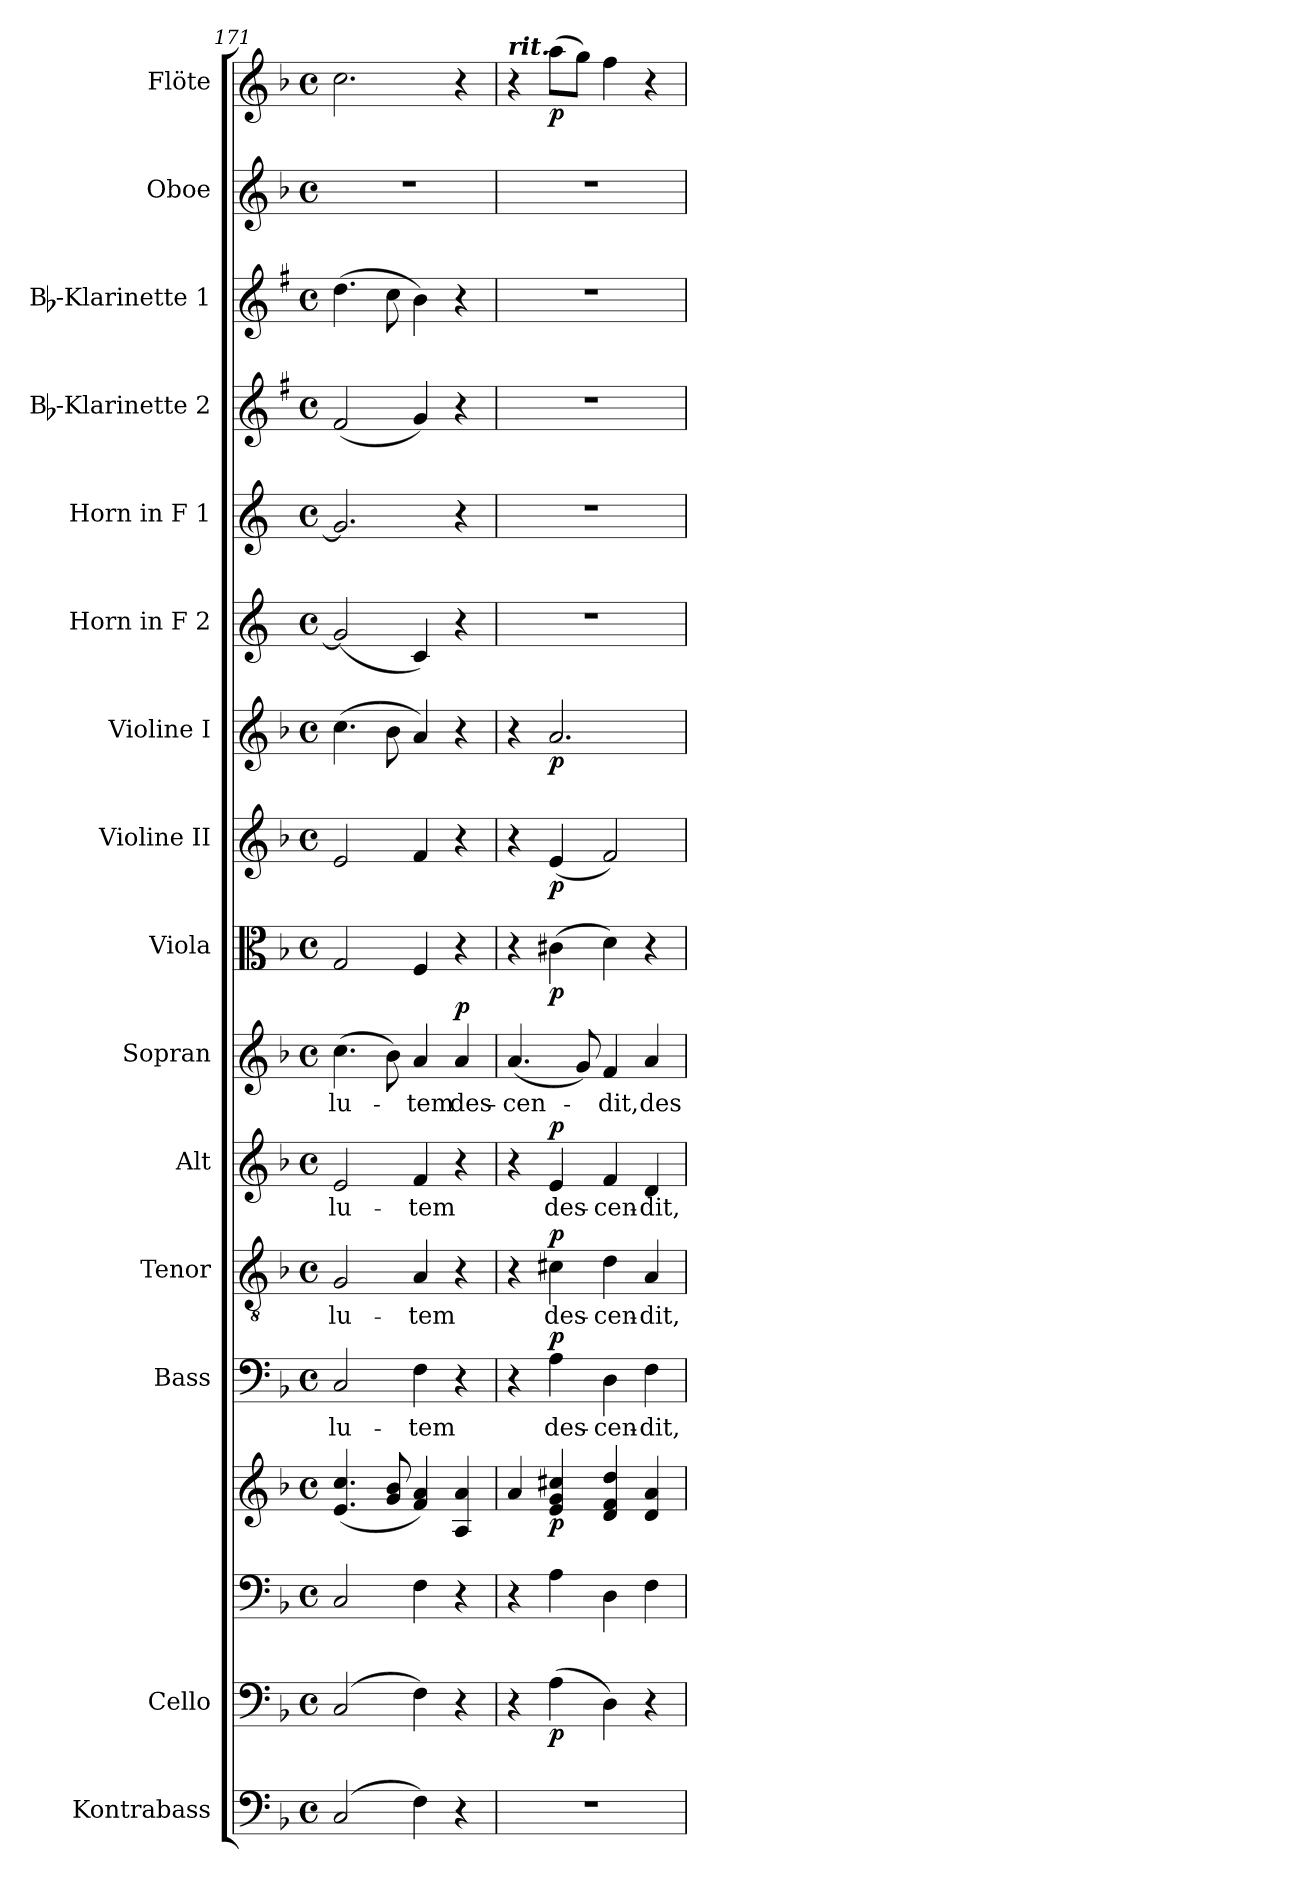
**kern	**kern	**dynam	**kern	**kern	**dynam	**kern	**text	**dynam	**kern	**text	**dynam	**kern	**text	**dynam	**kern	**text	**dynam	**kern	**dynam	**kern	**dynam	**kern	**dynam	**kern	**kern	**kern	**kern	**kern	**kern	**dynam
*part16	*part15	*part15	*part14	*part14	*part14	*part13	*part13	*part13	*part12	*part12	*part12	*part11	*part11	*part11	*part10	*part10	*part10	*part9	*part9	*part8	*part8	*part7	*part7	*part6	*part5	*part4	*part3	*part2	*part1	*part1
*staff17	*staff16	*staff16	*staff15	*staff14	*staff14/15	*staff13	*staff13	*staff13	*staff12	*staff12	*staff12	*staff11	*staff11	*staff11	*staff10	*staff10	*staff10	*staff9	*staff9	*staff8	*staff8	*staff7	*staff7	*staff6	*staff5	*staff4	*staff3	*staff2	*staff1	*staff1
*I"Kontrabass	*I"Cello	*	*	*	*	*I"Bass	*	*	*I"Tenor	*	*	*I"Alt	*	*	*I"Sopran	*	*	*I"Viola	*	*I"Violine II	*	*I"Violine I	*	*I"Horn in F 2	*I"Horn in F 1	*I"Bb-Klarinette 2	*I"Bb-Klarinette 1	*I"Oboe	*I"Flöte	*
*I'Kb.	*	*	*	*	*	*I'B.	*	*	*I'T.	*	*	*I'A.	*	*	*I'S.	*	*	*I'Vla.	*	*I'Vl. II	*	*I'Vl. I	*	*	*	*I'Bb Kl. 2	*I'Bb Kl. 1	*I'Ob.	*I'Fl.	*
*clefF4	*clefF4	*	*clefF4	*clefG2	*	*clefF4	*	*	*clefGv2	*	*	*clefG2	*	*	*clefG2	*	*	*clefC3	*	*clefG2	*	*clefG2	*	*clefG2	*clefG2	*clefG2	*clefG2	*clefG2	*clefG2	*
*ITrd7c12	*	*	*	*	*	*	*	*	*	*	*	*	*	*	*	*	*	*	*	*	*	*	*	*ITrd4c7	*ITrd4c7	*ITrd1c2	*ITrd1c2	*	*	*
*k[b-]	*k[b-]	*	*k[b-]	*k[b-]	*	*k[b-]	*	*	*k[b-]	*	*	*k[b-]	*	*	*k[b-]	*	*	*k[b-]	*	*k[b-]	*	*k[b-]	*	*k[b-]	*k[b-]	*k[b-]	*k[b-]	*k[b-]	*k[b-]	*
*F:	*F:	*	*F:	*F:	*	*F:	*	*	*F:	*	*	*F:	*	*	*F:	*	*	*F:	*	*F:	*	*F:	*	*F:	*F:	*F:	*F:	*F:	*F:	*
*M4/4	*M4/4	*	*M4/4	*M4/4	*	*M4/4	*	*	*M4/4	*	*	*M4/4	*	*	*M4/4	*	*	*M4/4	*	*M4/4	*	*M4/4	*	*M4/4	*M4/4	*M4/4	*M4/4	*M4/4	*M4/4	*
*met(c)	*met(c)	*	*met(c)	*met(c)	*	*met(c)	*	*	*met(c)	*	*	*met(c)	*	*	*met(c)	*	*	*met(c)	*	*met(c)	*	*met(c)	*	*met(c)	*met(c)	*met(c)	*met(c)	*met(c)	*met(c)	*
=171	=171	=171	=171	=171	=171	=171	=171	=171	=171	=171	=171	=171	=171	=171	=171	=171	=171	=171	=171	=171	=171	=171	=171	=171	=171	=171	=171	=171	=171	=171
!	!	!	!	!	!	!	!LO:LY:b	!	!	!LO:LY:b	!	!	!LO:LY:b	!	!	!LO:LY:b	!	!	!	!	!	!	!	!	!	!	!	!	!	!
(2CC/	(2C/	.	2C/	(4.e/ 4.cc/	.	2C/	-lu-	.	2G/	-lu-	.	2e/	-lu-	.	(>4.cc\	-lu-	.	2G/	.	2e/	.	(>4.cc\	.	(<2c/]	2.c/]	(<2e/	(>4.cc\	1r	2.cc\	.
.	.	.	.	8g/ 8b-/	.	.	.	.	.	.	.	.	.	.	8b-\)	.	.	.	.	.	.	8b-\	.	.	.	.	8b-\	.	.	.
!	!	!	!	!	!	!	!LO:LY:b	!	!	!LO:LY:b	!	!	!LO:LY:b	!	!	!LO:LY:b	!	!	!	!	!	!	!	!	!	!	!	!	!	!
4FF\)	4F\)	.	4F\	4f/ 4a/)	.	4F\	-tem	.	4A/	-tem	.	4f/	-tem	.	4a/	-tem	.	4F/	.	4f/	.	4a/)	.	4F/)	.	4f/)	4a\)	.	.	.
!	!	!	!	!	!	!	!	!	!	!	!	!	!	!	!	!LO:LY:b	!LO:DY:a	!	!	!	!	!	!	!	!	!	!	!	!	!
4r	4r	.	4r	4A/ 4a/	.	4r	.	.	4r	.	.	4r	.	.	4a/	des-	p	4r	.	4r	.	4r	.	4r	4r	4r	4r	.	4r	.
=172	=172	=172	=172	=172	=172	=172	=172	=172	=172	=172	=172	=172	=172	=172	=172	=172	=172	=172	=172	=172	=172	=172	=172	=172	=172	=172	=172	=172	=172	=172
!	!	!	!	!	!	!	!	!	!	!	!	!	!	!	!	!	!	!	!	!	!	!	!	!	!	!	!	!	!LO:TX:a:Bi:t=rit.	!
!	!	!	!	!	!	!	!	!	!	!	!	!	!	!	!	!LO:LY:b	!	!	!	!	!	!	!	!	!	!	!	!	!	!
1r	4r	.	4r	4a/	.	4r	.	.	4r	.	.	4r	.	.	(<4.a/	-cen-	.	4r	.	4r	.	4r	.	1r	1r	1r	1r	1r	4r	.
!	!	!LO:DY:b	!	!	!LO:DY:b	!	!LO:LY:b	!LO:DY:a	!	!LO:LY:b	!LO:DY:a	!	!LO:LY:b	!LO:DY:a	!	!	!	!	!LO:DY:b	!	!LO:DY:b	!	!LO:DY:b	!	!	!	!	!	!	!LO:DY:b
.	(>4A\	p	4A\	4e/ 4g/ 4cc#X/	p	4A\	des-	p	4c#X\	des-	p	4e/	des-	p	.	.	.	(>4c#X\	p	(<4e/	p	2.a/	p	.	.	.	.	.	(>8aa\L	p
.	.	.	.	.	.	.	.	.	.	.	.	.	.	.	8g/)	.	.	.	.	.	.	.	.	.	.	.	.	.	8gg\J)	.
!	!	!	!	!	!	!	!LO:LY:b	!	!	!LO:LY:b	!	!	!LO:LY:b	!	!	!LO:LY:b	!	!	!	!	!	!	!	!	!	!	!	!	!	!
.	4D\)	.	4D\	4d/ 4f/ 4dd/	.	4D\	-cen-	.	4d\	-cen-	.	4f/	-cen-	.	4f/	-dit,	.	4d\)	.	2f/)	.	.	.	.	.	.	.	.	4ff\	.
!	!	!	!	!	!	!	!LO:LY:b	!	!	!LO:LY:b	!	!	!LO:LY:b	!	!	!LO:LY:b	!	!	!	!	!	!	!	!	!	!	!	!	!	!
.	4r	.	4F\	4d/ 4a/	.	4F\	-dit,	.	4A/	-dit,	.	4d/	-dit,	.	4a/	des-	.	4r	.	.	.	.	.	.	.	.	.	.	4r	.
=	=	=	=	=	=	=	=	=	=	=	=	=	=	=	=	=	=	=	=	=	=	=	=	=	=	=	=	=	=	=
*-	*-	*-	*-	*-	*-	*-	*-	*-	*-	*-	*-	*-	*-	*-	*-	*-	*-	*-	*-	*-	*-	*-	*-	*-	*-	*-	*-	*-	*-	*-
